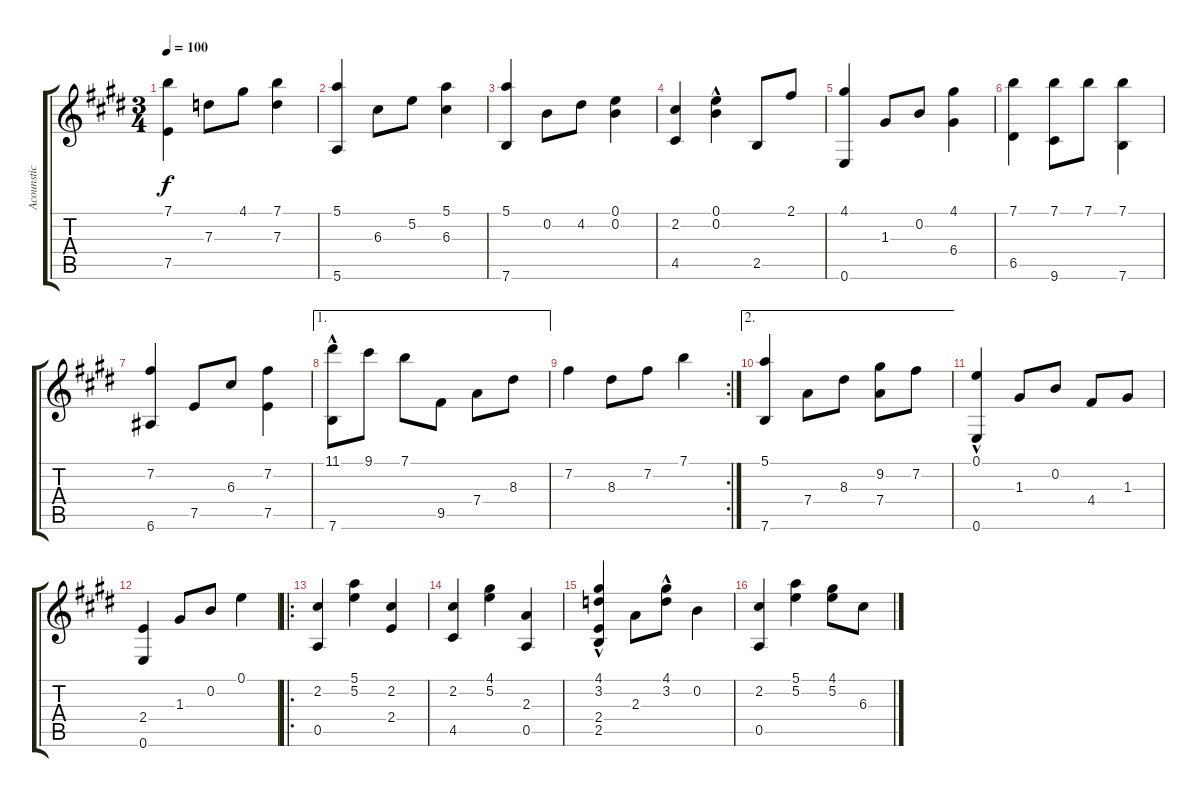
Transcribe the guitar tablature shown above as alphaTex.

\track ("Acounstic Guitar" "Acounstic ") {instrument acousticguitarnylon}
\staff {score tabs}
\tuning (E4 B3 G3 D3 A2 E2) {hide}
\ts (3 4)
\tempo 100
\clef g2
\ks e
(7.1 7.5).4{dy f} 7.3.8 4.1.8 (7.1 7.3).4 |
(5.1 5.6).4 6.3.8 5.2.8 (5.1 6.3).4 |
(5.1 7.6).4 0.2.8 4.2.8 (0.1 0.2).4 |
(2.2 4.5).4 (0.1{hac} 0.2{hac}).4 2.5.8 2.1.8 |
(4.1 0.6).4 1.3.8 0.2.8 (4.1 6.4).4 |
(7.1 6.5).4 (7.1 9.6).8 7.1.8 (7.1 7.6).4 |
(7.2 6.6).4 7.5.8 6.3.8 (7.2 7.5).4 |
\ae 1
(11.1 7.6{hac}).8 9.1.8 7.1.8 9.5.8 7.4.8 8.3.8 |
\rc 2
7.2.4 8.3.8 7.2.8 7.1.4 |
\ae 2
(5.1 7.6).4 7.4.8 8.3.8 (9.2 7.4).8 7.2.8 |
(0.1{hac} 0.6).4 1.3.8 0.2.8 4.4.8 1.3.8 |
(2.4 0.6).4 1.3.8 0.2.8 0.1.4 |
\ro
(2.2 0.5).4 (5.1 5.2).4 (2.2 2.4).4 |
(2.2 4.5).4 (4.1 5.2).4 (2.3 0.5).4 |
(4.1{hac} 3.2{hac} 2.4 2.5).4 2.3.8 (4.1{hac} 3.2{hac}).8 0.2.4 |
(2.2 0.5).4 (5.1 5.2).4 (4.1 5.2).8 6.3.8
